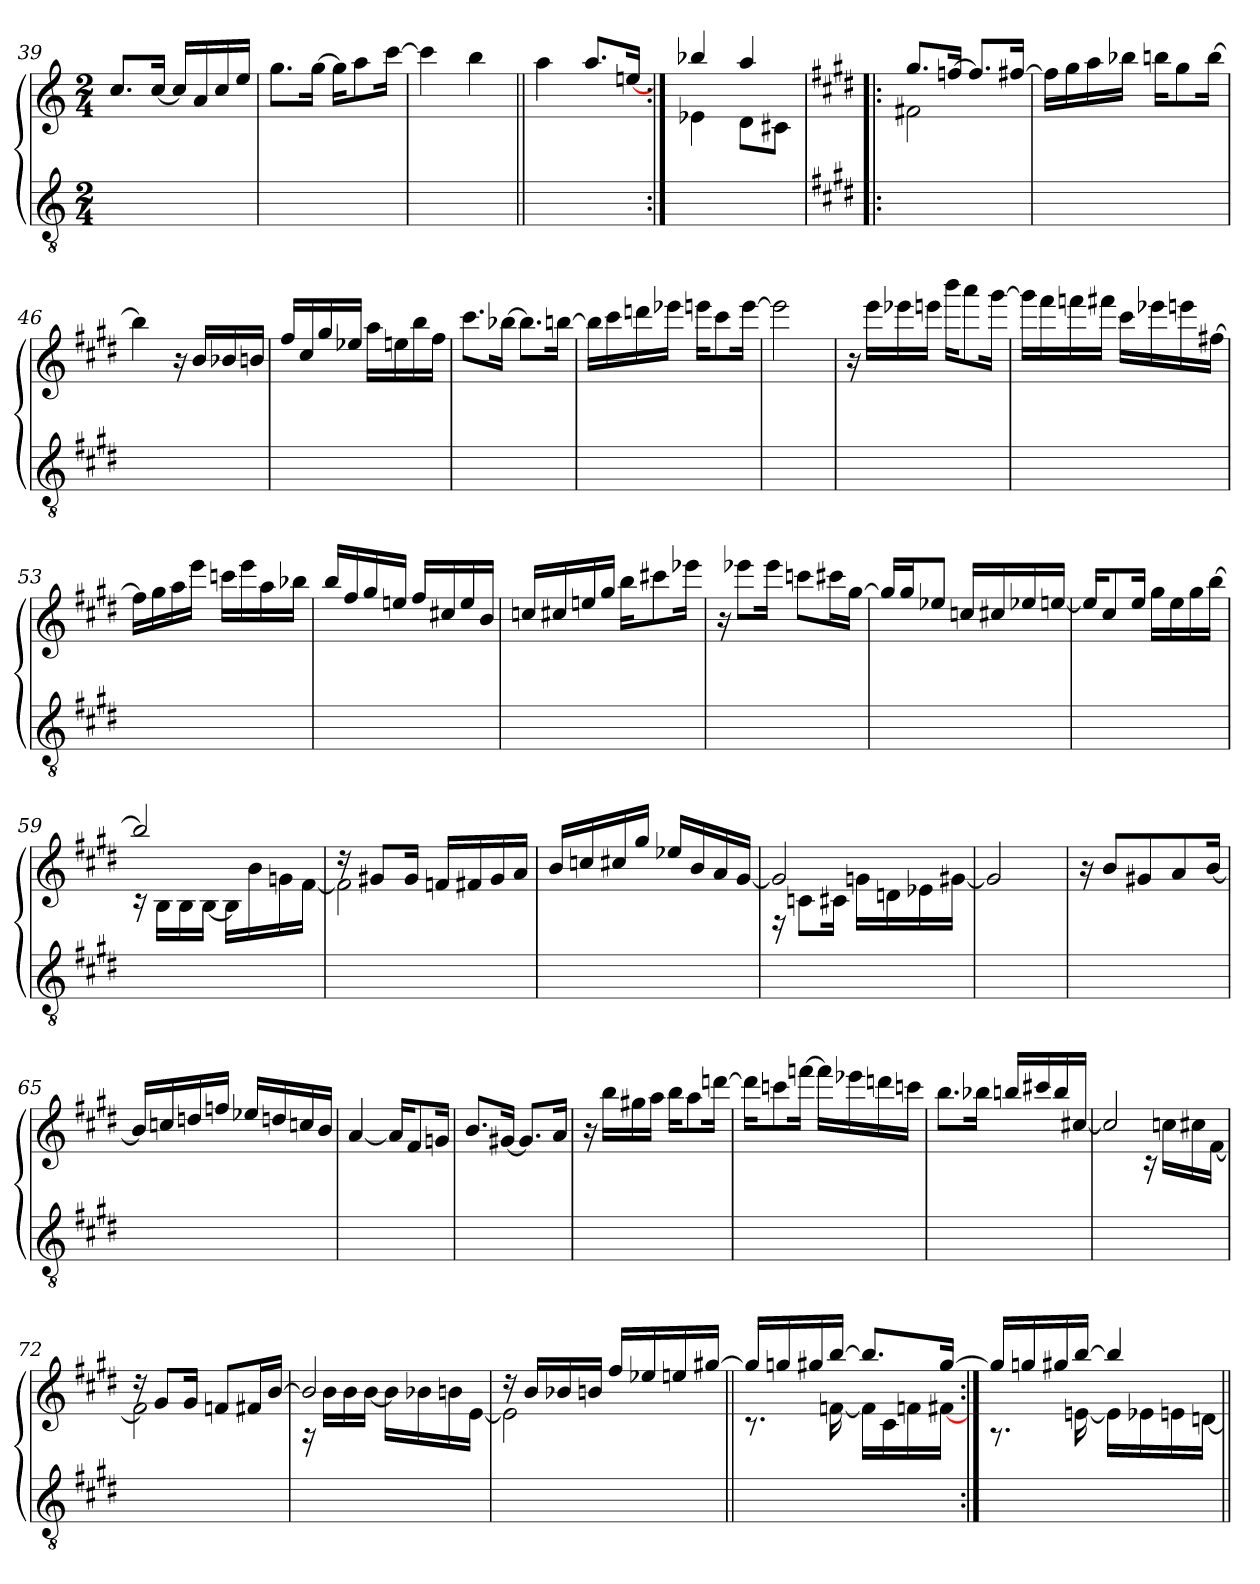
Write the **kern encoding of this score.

**kern	**kern
*part2	*part1
*staff2	*staff1
!!LO:LB:g=z
*clefGv2	*clefG2
*k[]	*k[]
*C:	*C:
*M2/4	*M2/4
=39	=39
2ryy	8.cc/L
.	[16cc/Jk
.	16cc/LL]
.	16a/
.	16cc/
.	16ee/JJ
=40	=40
2ryy	8.gg\L
.	[16gg\Jk
.	16gg\KL]
.	8aa\
.	[16ccc\Jk
=41	=41
2ryy	4ccc\]
.	4bb\
=42||	=42||
2ryy	4aa\
.	8.aa/L
.	[16een/Jk
=43:|!	=43:|!
*	*^
2ryy	4bb-X/	4e-X\
.	4aa/	8d\L
.	.	8c#X\J
!!LO:LB:g=z	!!
=44!|:	=44!|:	=44!|:
*k[f#c#g#d#]	*k[f#c#g#d#]	*
*E:	*E:	*
2ryy	8.gg#/L	2f#X\
.	[>16ffn/Jk	.
.	8.ff/L]	.
.	[>16ff#X/Jk	.
*	*v	*v
=45	=45
2ryy	16ff#\LL]
.	16gg#\
.	16aa\
.	16bb-X\JJ
.	16bbn\KL
.	8gg#\
.	[16bb\Jk
=46	=46
2ryy	4bb\]
.	16r
.	16b/LL
.	16b-X/
.	16bn/JJ
=47	=47
2ryy	16ff#/LL
.	16cc#/
.	16gg#/
.	16ee-X/JJ
.	16aa\LL
.	16een\
.	16bb\
.	16ff#\JJ
=48	=48
2ryy	8.ccc#\L
.	[16bb-X\Jk
.	8.bb-\L]
.	[16bbn\Jk
!!LO:LB:g=z
=49	=49
2ryy	16bb\LL]
.	16ccc#\
.	16dddn\
.	16eee-X\JJ
.	16eeen\KL
.	8ccc#\
.	[16eee\Jk
=50	=50
2ryy	2eee\]
=51	=51
2ryy	16r
.	16eee\LL
.	16eee-X\
.	16eeen\JJ
.	16bbb\KL
.	8aaa\
.	[16ggg#\Jk
=52	=52
2ryy	16ggg#\LL]
.	16fff#\
.	16fffn\
.	16fff#X\JJ
.	16ccc#\LL
.	16eee-X\
.	16eeen\
.	[16ff#X\JJ
=53	=53
2ryy	16ff#\LL]
.	16gg#\
.	16aa\
.	16eee\JJ
.	16cccn\LL
.	16eee\
.	16aa\
.	16bb-X\JJ
!!LO:LB:g=z
=54	=54
2ryy	16bb/LL
.	16ff#/
.	16gg#/
.	16een/JJ
.	16ff#/LL
.	16cc#X/
.	16ee/
.	16b/JJ
=55	=55
2ryy	16ccn/LL
.	16cc#X/
.	16een/
.	16gg#/JJ
.	16bb\KL
.	8ccc#X\
.	16eee-X\Jk
=56	=56
2ryy	16r
.	8eee-X\L
.	16eee-\Jk
.	8cccn\L
.	16ccc#X\L
.	[16gg#\JJ
=57	=57
2ryy	16gg#/LL]
.	16gg#/J
.	8ee-X/J
.	16ccn/LL
.	16cc#X/
.	16ee-X/
.	[16een/JJ
=58	=58
2ryy	16ee/KL]
.	8cc#/
.	16ee/Jk
.	16gg#\LL
.	16ee\
.	16gg#\
.	[16bb\JJ
!!LO:PB:g=z
=59	=59
*	*^
2ryy	2bb/]	16rc
.	.	16B\LL
.	.	16B\
.	.	[<16B\JJ
.	.	16B\LL]
.	.	16b\
.	.	16gn\
.	.	[<16f#\JJ
=60	=60	=60
2ryy	16rdd	2f#\]
.	8g#X/L	.
.	16g#/Jk	.
.	16fn/LL	.
.	16f#X/	.
.	16g#/	.
.	16a/JJ	.
*	*v	*v
=61	=61
2ryy	16b/LL
.	16ccn/
.	16cc#X/
.	16gg#/JJ
.	16ee-X/LL
.	16b/
.	16a/
.	[16g#/JJ
=62	=62
*	*^
2ryy	2g#/]	16rE
.	.	8cn\L
.	.	16c#X\Jk
.	.	16gn\LL
.	.	16dn\
.	.	16e-X\
.	.	[<16g#X\JJ
*	*v	*v
=63	=63
2ryy	2g#/]
!!LO:LB:g=z
=64	=64
2ryy	16r
.	8b/L
.	8g#X/
.	8a/
.	[16b/Jk
=65	=65
2ryy	16b/LL]
.	16ccn/
.	16ddn/
.	16ffn/JJ
.	16ee-X/LL
.	16ddn/
.	16ccn/
.	16b/JJ
=66	=66
2ryy	[4a/
.	16a/KL]
.	8f#/
.	16gn/Jk
=67	=67
2ryy	8.b/L
.	[16g#X/Jk
.	8.g#/L]
.	16a/Jk
=68	=68
2ryy	16r
.	16bb\LL
.	16gg#X\
.	16aa\JJ
.	16bb\KL
.	8aa\
.	[16dddn\Jk
=69	=69
2ryy	16dddn\KL]
.	8cccn\
.	[16fffn\Jk
.	16fff\LL]
.	16eee-X\
.	16dddn\
.	16cccn\JJ
!!LO:LB:g=z
=70	=70
2ryy	8.bb\L
.	16bb-X\Jk
.	16bbn/LL
.	16ccc#X/
.	16bb/
.	[16cc#X/JJ
=71	=71
*	*^
2ryy	2cc#/]	4ryy
.	.	16rc
.	.	16ccn\LL
.	.	16cc#X\
.	.	[<16f#\JJ
=72	=72	=72
2ryy	16rdd	2f#\]
.	8g#/L	.
.	16g#/Jk	.
.	8fn/L	.
.	16f#X/L	.
.	[>16b/JJ	.
=73	=73	=73
2ryy	2b/]	16rG
.	.	16b\LL
.	.	16b\
.	.	[<16b\JJ
.	.	16b\LL]
.	.	16b-X\
.	.	16bn\
.	.	[<16e\JJ
=74	=74	=74
2ryy	16rdd	2e\]
.	16b/LL	.
.	16b-X/	.
.	16bn/JJ	.
.	16ff#/LL	.
.	16ee-X/	.
.	16een/	.
.	[>16gg#X/JJ	.
!!LO:LB:g=z	!!
=75||	=75||	=75||
2ryy	16gg#/LL]	8.rc
.	16ggn/	.
.	16gg#X/	.
.	[>16bb/JJ	[<16fn\
.	8.bb/L]	16f\LL]
.	.	16c#\
.	.	16fn\
.	[>16gg#/Jk	[<16f#X\JJ
=76:|!	=76:|!	=76:|!
2ryy	16gg#/LL]	8.rA
.	16ggn/	.
.	16gg#X/	.
.	[>16bb/JJ	[<16en\
.	4bb/]	16e\LL]
.	.	16e-X\
.	.	16en\
.	.	[<16dn\JJ
*	*v	*v
=||	=||
*-	*-
